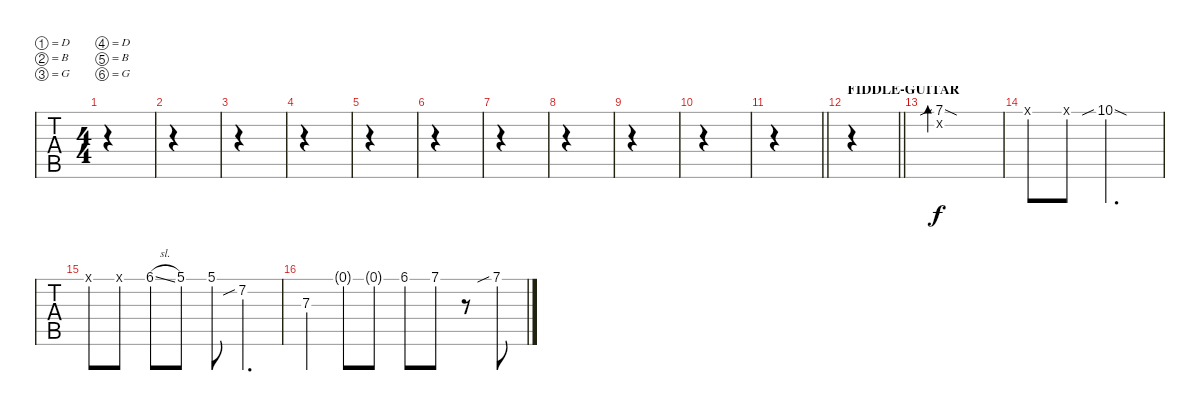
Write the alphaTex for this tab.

\defaultSystemsLayout 4
\bracketExtendMode groupsimilarinstruments
\singleTrackTrackNamePolicy hidden
\multiTrackTrackNamePolicy hidden
\firstSystemTrackNameOrientation horizontal
\otherSystemsTrackNameOrientation horizontal
\track ("DOBRO ROB" "DOBRO") {instrument acousticguitarsteel}
\staff {tabs}
\tuning (D4 B3 G3 D3 B2 G2)
\ts (4 4)
\tempo (120 hide)
\clef g2
\ks c
|
|
|
|
|
|
|
|
|
|
\barLineRight lightlight
|
\section ("" "FIDDLE-GUITAR")
\barLineRight lightlight
|
(7.1{sib sod} 0.2{x}).1{bd 237} |
0.1{x}.8 0.1{x}.8 10.1{sib sod}.2{d} |
0.1{x}.8 0.1{x}.8 6.1{sl}.8 5.1.8 5.1.8 7.2{sib}.4{d} |
7.3.4 0.1{g}.8 0.1{g}.8 6.1.8 7.1.8 r.8 7.1{sib}.8
